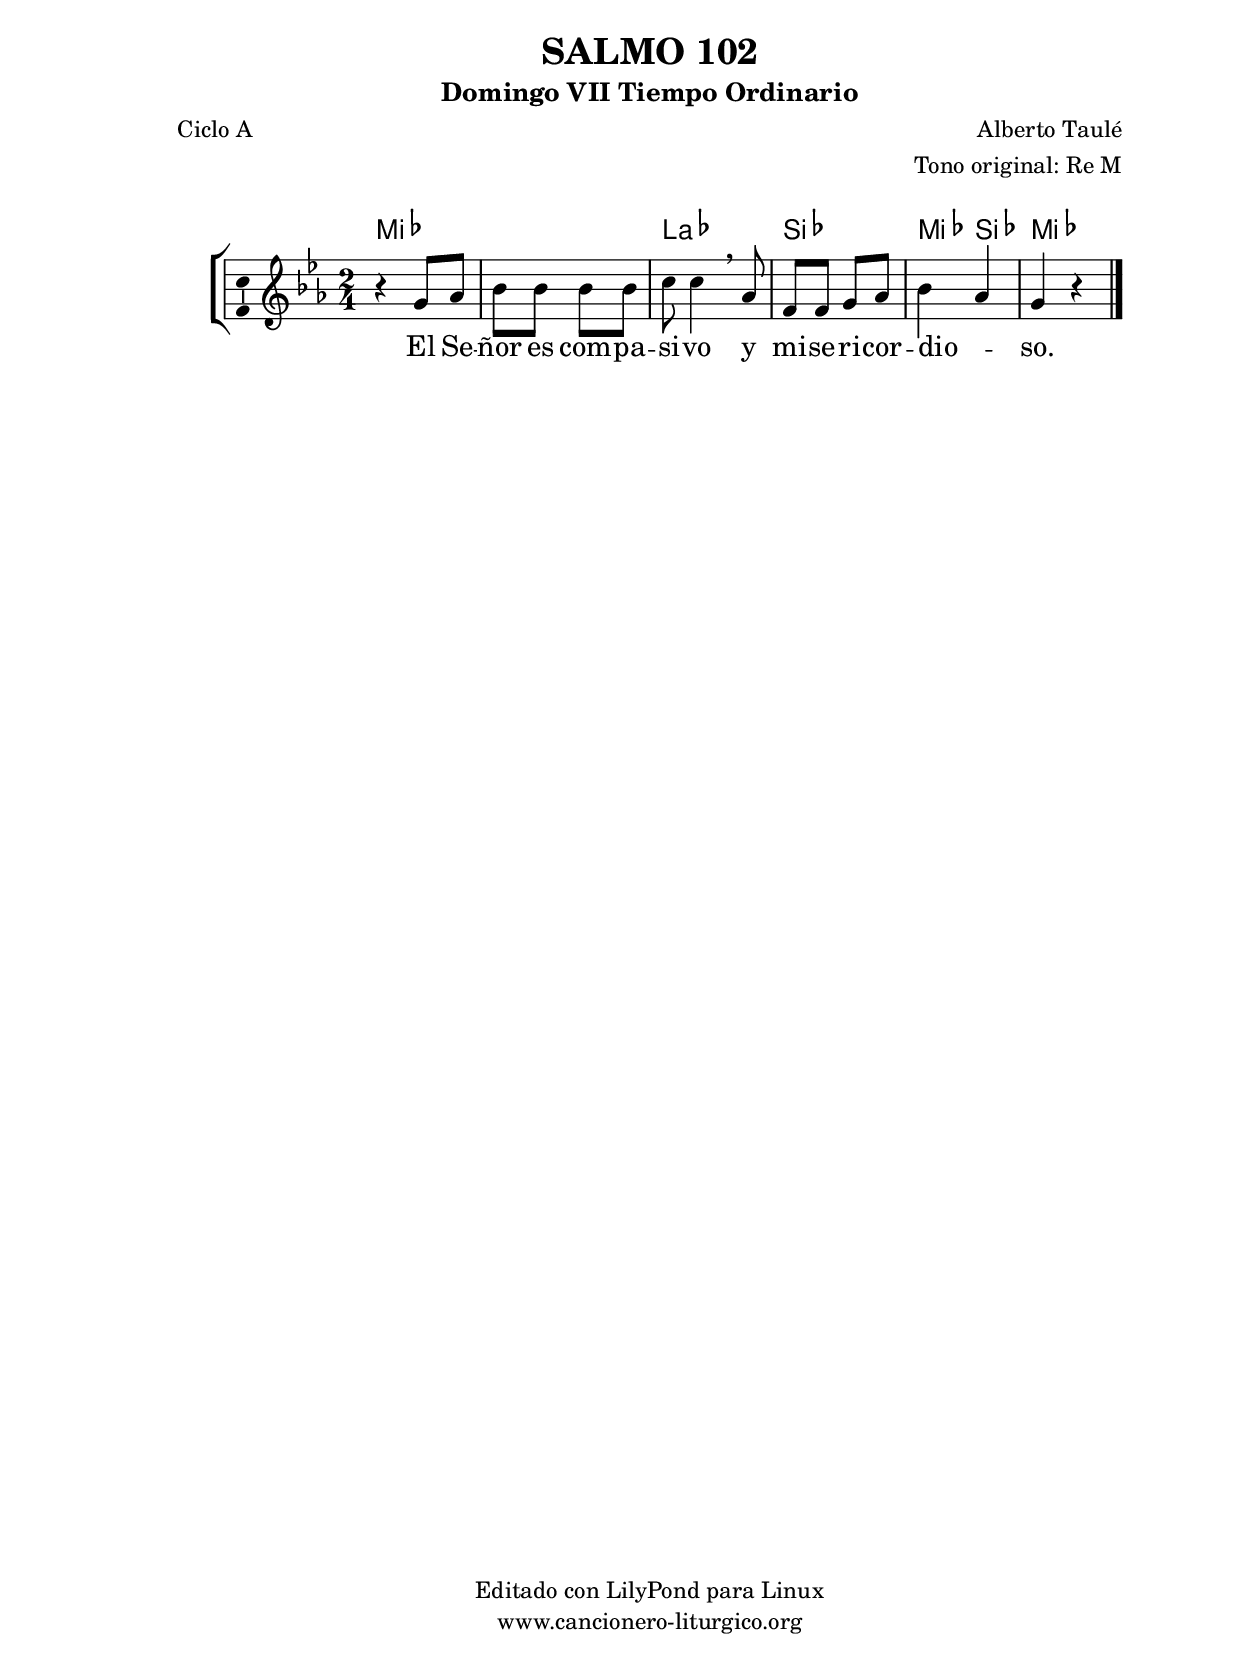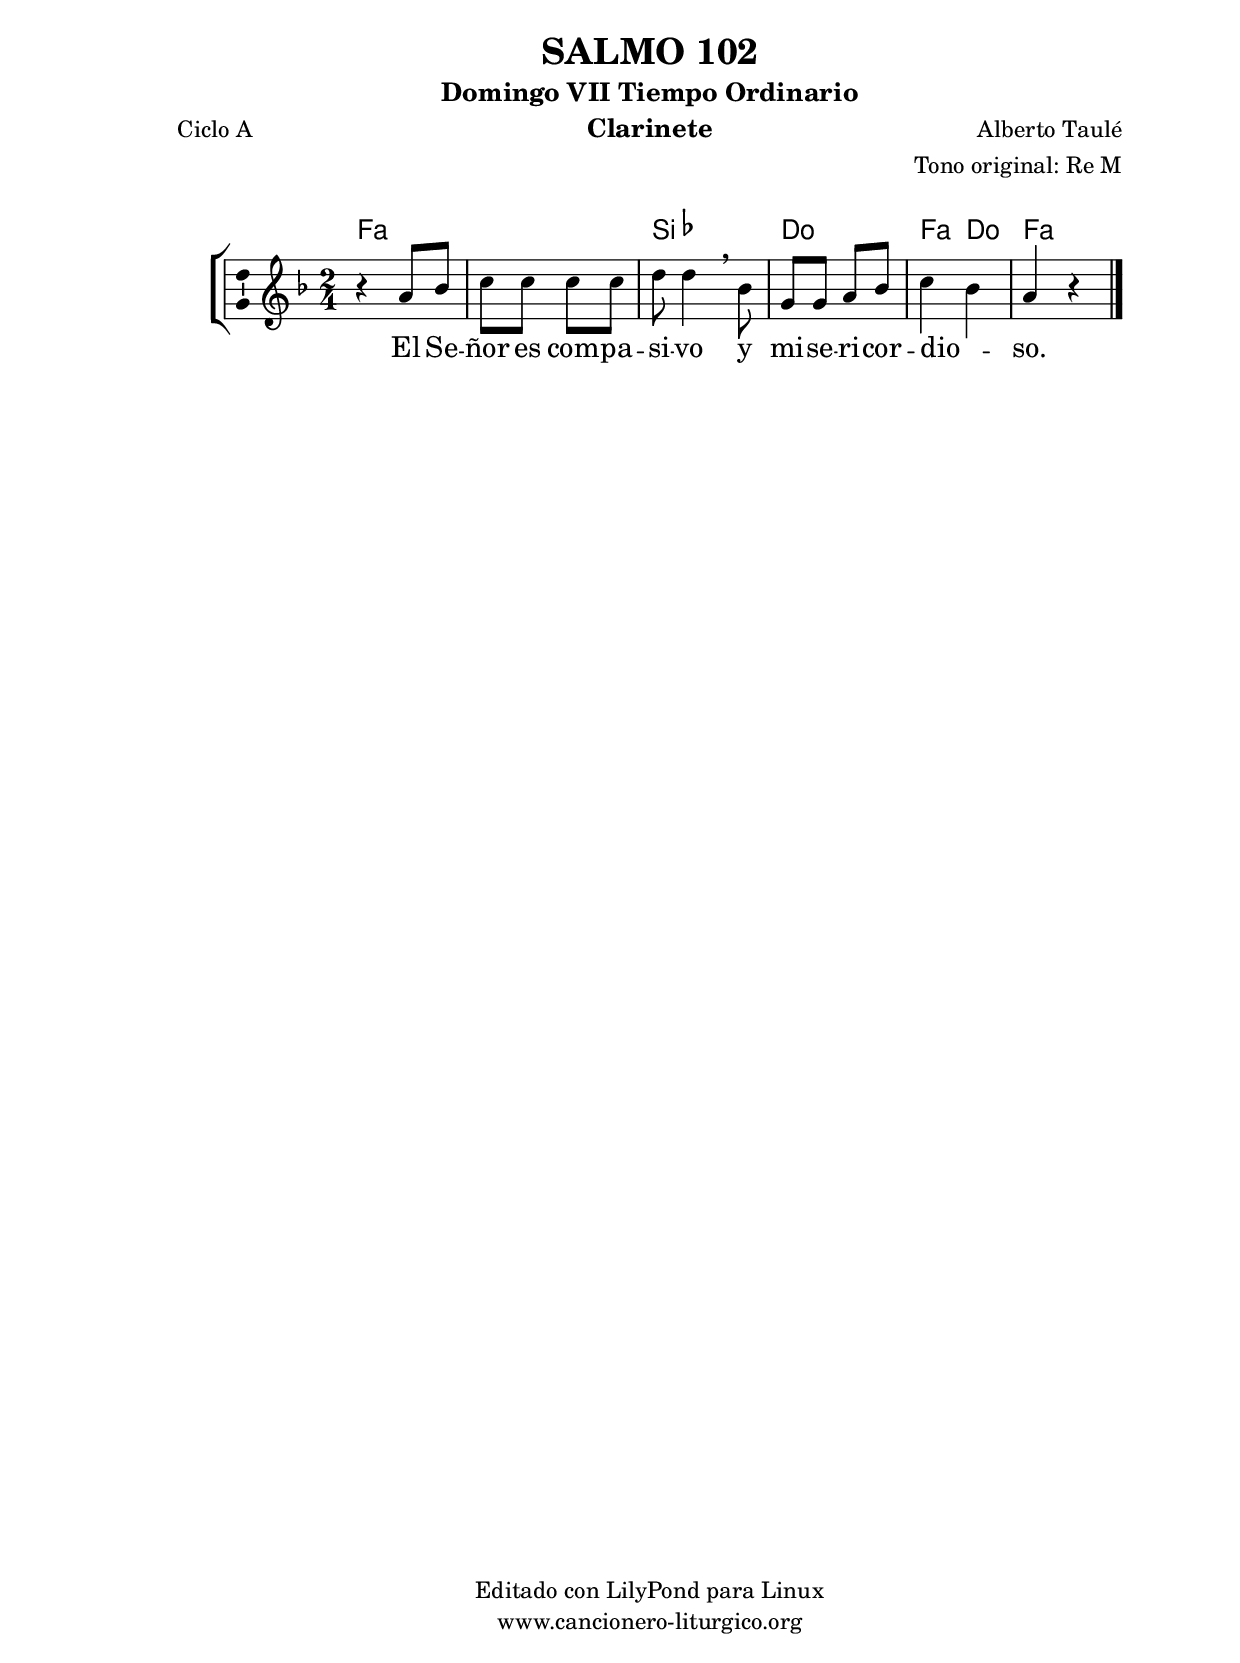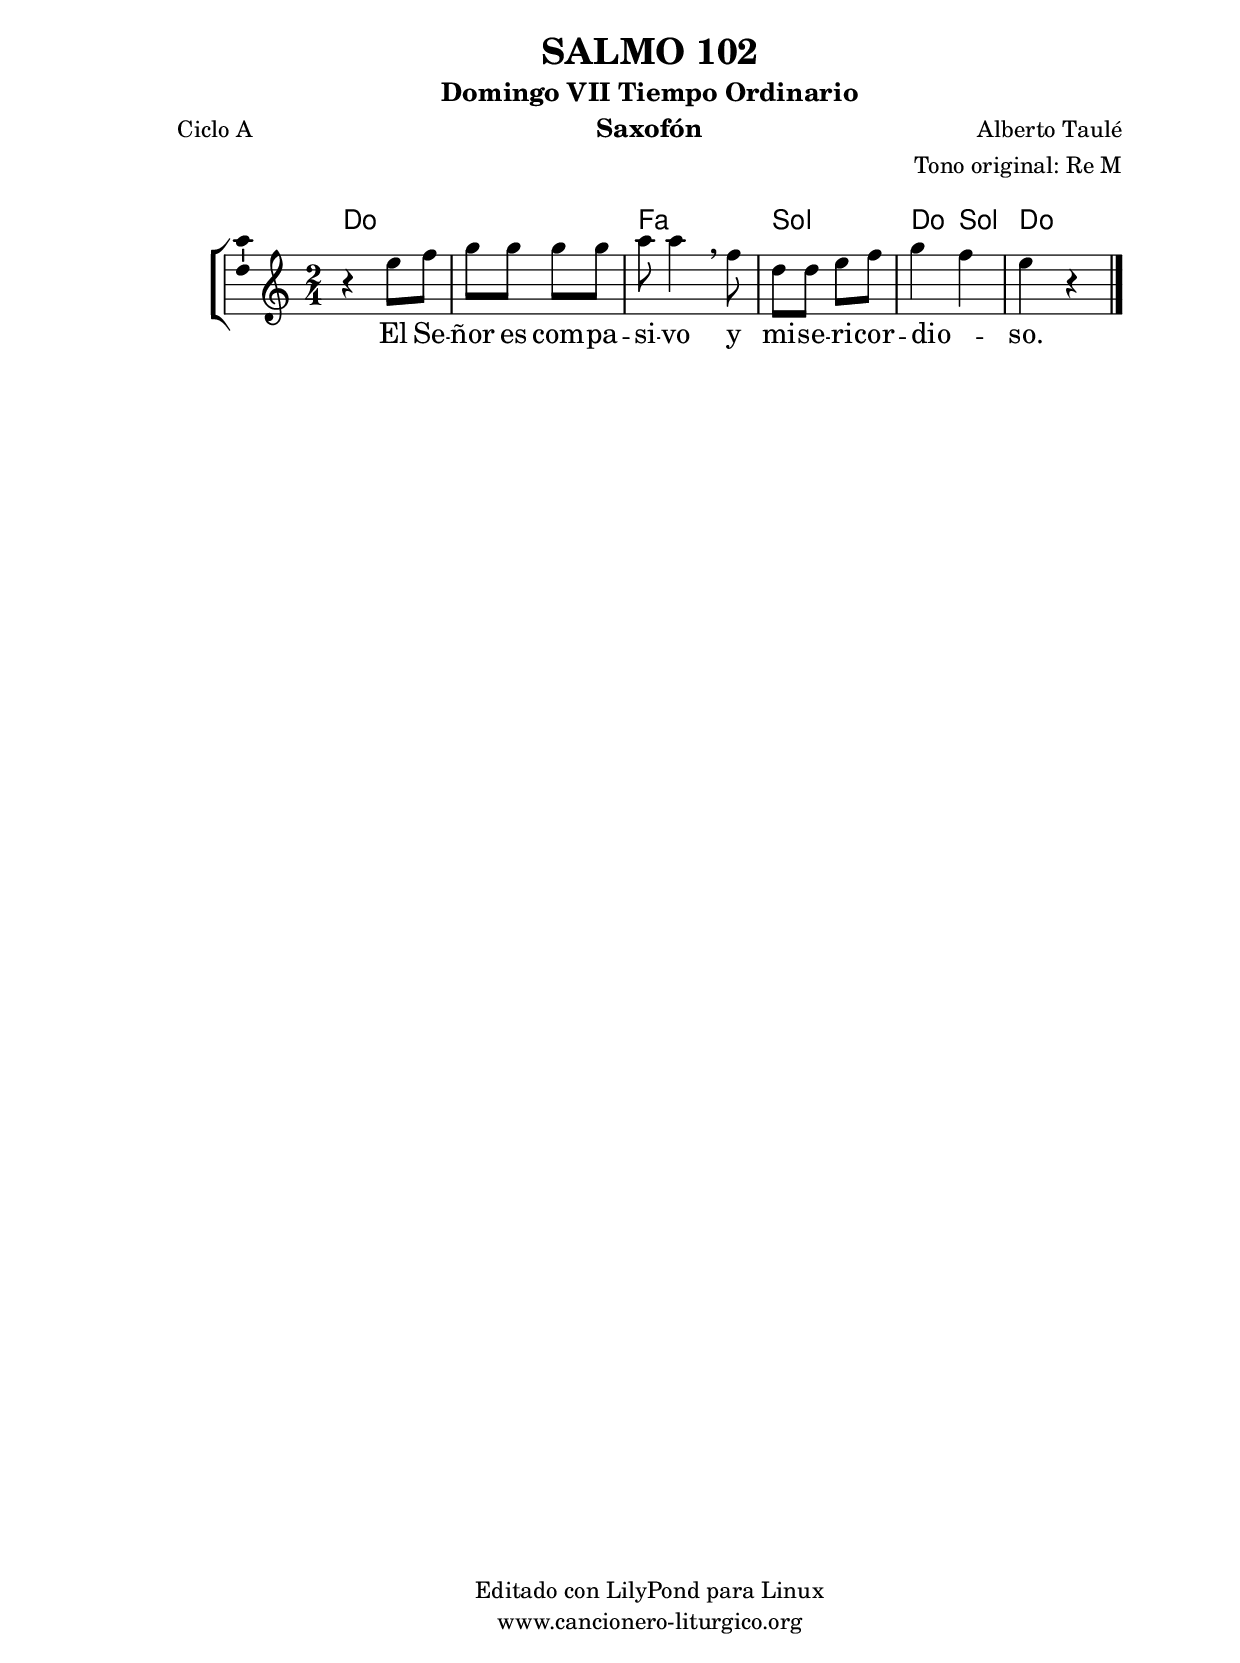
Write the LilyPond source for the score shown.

%
%para convertir .midi en .wav:
%timidity filename.midi -Ow -o finename.wav
%
%
%Para convertir de .wav a .mp3:
%lame -h -m j filename.wav
%
%
%para escuchar el midi:
%timidity nombrefichero.midi
%


%versión de lilypond para la que se ha escrito esta partitura:
\version "2.16.0"

	%Tamaño papel
	#(set-default-paper-size "a4")
	%Tamaño partitura
	#(set-global-staff-size 20)
	%No responde al pulsar sobre una nota
	#(ly:set-option 'point-and-click #f)

%parámetros del encabezamiento:
\header {
	title = "SALMO 102"
	subtitle = "Domingo VII Tiempo Ordinario"
	composer = "Alberto Taulé"
	poet = "Ciclo A"
	meter = ""
	arranger = "Tono original: Re M"
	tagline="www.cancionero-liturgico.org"
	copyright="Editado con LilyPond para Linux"
	}

%parámetros asociados al papel:
\paper  {
	oddHeaderMarkup = \markup {\fill-line { \on-the-fly #not-first-page \fromproperty #'header:title \on-the-fly #not-first-page \fromproperty #'header:composer }}
	evenHeaderMarkup = \markup {\fill-line { \fromproperty #'header:composer \fromproperty #'header:title }}
	#(set-paper-size "a4")
	print-page-number = ##f
	first-page-number = 1
	print-first-page-number = ##f
%	head-separation = 3.0 \cm
	top-margin = 2.0 \cm
	bottom-margin = 0.5\cm
%%%	bottom-margin = -1.0\cm
	left-margin = 3.0 \cm
	line-width = 16.0 \cm 
	indent = 8\mm
	interscoreline = 2.\mm
	between-system-space = 15\mm
%	para que las partituras no llenen la hoja:
	ragged-bottom = ##t
%	idem para la última hoja:
	ragged-last-bottom = ##f
%	para que las partituras llenen el ancho del papel:
	ragged-last = ##f
	after-title-space = 2.5 \cm
%page-count=1
%system-count=8

	%Flexible Vertical Spacing
%	markup-markup-spacing =
%	#'((basic-distance . 15) (minimum-distance . 15) (padding . 3))
	markup-system-spacing =
	#'((basic-distance . 15) (minimum-distance . 15) (padding . 3))
	system-system-spacing =
	#'((basic-distance . 15) (minimum-distance . 15) (padding . 3))
	score-system-spacing =
	#'((basic-distance . 15) (minimum-distance . 15) (padding . 5))
%	top-system-spacing = % header
%	#'((basic-distance . 8) (minimum-distance . 0) (padding . 3))
%	top-markup-spacing =
%	#'((basic-distance . 20) (minimum-distance . 20) (padding . 3))
	last-bottom-spacing = % footer
	#'((basic-distance . 5) (minimum-distance . 5) (padding . 3))
%	score-markup-spacing =
%	#'((basic-distance . 16) (minimum-distance . 13) (padding . 3))

	}


%parámetros que afectan a toda la partitura:
global =  {
	%clave de sol (G):
	\clef G
	%armadura:
	\transpose d ees
	\key d \major
	\tempo 4=80
	\set Score.tempoHideNote = ##t
	}


acordes = {
	\italianChords
	\chordmode {
	\transpose d ees
{

d2 d g a d4 a d2

	}
	}
}

melodia = 
	\transpose d ees
{
	\relative c'{
	\time 2/4

r4 fis8 g
a a a a
b b4 \breathe g8
e e fis g
a4 g
fis4 r4

	\bar "|."
	}
	}


texto = \lyricmode {
El Se -- ñor es com -- pa -- si -- vo
y mi -- se -- ri -- cor -- dio -- _ so.
	}


acordesStaff = \context ChordNames = acordesStaff <<
	\set chordChanges = ##t
	\acordes
	>>


vozStaff = \context Voice = vozStaff
\with {\consists "Ambitus_engraver"}
<<
%	\set Staff.instrumentName = ""
%	\set Staff.shortInstrumentName = ""
%	\set Staff.midiInstrument = #"clarinet"
%	\set Staff.midiInstrument = #"cello"
%	\set Staff.midiInstrument = #"flute"
	\set Staff.midiInstrument = #"electric guitar (jazz)"
%	\set Staff.midiInstrument = #"english horn"
%	\set Staff.midiInstrument = #"violin"
%	\set Staff.midiInstrument = #"glockenspiel"
	\set Staff.midiMinimumVolume = #0.7
	\set Staff.midiMaximumVolume = #0.9
	\global
	\melodia
	>>


textoStaff = \context Lyrics = textoStaff <<
	\lyricsto vozStaff \texto
	>>

\book {
	\score {
		\context ChoirStaff {
			\override StaffGroup.SystemStartBracket #'collapse-height = #1
			\override Score.SystemStartBar #'collapse-height = #1
			<<
			\acordesStaff
			\vozStaff
			\textoStaff
			>>
			}
		\layout {
	    		\context {
				\Lyrics
				\override LyricText #'font-size = #2
				}
	   		 \context {
				\Score
				%fontSize = #3
				\override StaffSymbol #'staff-space = #(magstep +3)
				%\override Beam #'thickness = #0.55
				%\override SpacingSpanner #'spacing-increment = #1.0
				%\override Slur #'height-limit = #1.5
				}
			}
		}
	\score {
		\unfoldRepeats
		\context ChoirStaff {
			<<
			\acordesStaff
			\vozStaff
			>>
			}
		\midi {
	  		\context {
	  			\Score
				tempoWholesPerMinute = #(ly:make-moment 70 4)
				}
			}
		}
	}

%Partitura para clarinete
#(define output-suffix "C")
\book {
	\header{
		instrument = "Clarinete"
		}
	\score {
		\context ChoirStaff {
			\override StaffGroup.SystemStartBracket #'collapse-height = #1
			\override Score.SystemStartBar #'collapse-height = #1
\transpose c d
			<<
			\acordesStaff
			\vozStaff
			\textoStaff
			>>
			}
		\layout {
	    		\context {
				\Lyrics
				\override LyricText #'font-size = #2
				}
	   		 \context {
				\Score
				%fontSize = #3
				\override StaffSymbol #'staff-space = #(magstep +3)
				%\override Beam #'thickness = #0.55
				%\override SpacingSpanner #'spacing-increment = #1.0
				%\override Slur #'height-limit = #1.5
				}
			}
		}
	}

%Partitura para saxofón
#(define output-suffix "S")
\book {
	\header{
		instrument = "Saxofón"
		}
	\score {
		\context ChoirStaff {
			\override StaffGroup.SystemStartBracket #'collapse-height = #1
			\override Score.SystemStartBar #'collapse-height = #1
\transpose c a
			<<
			\acordesStaff
			\vozStaff
			\textoStaff
			>>
			}
		\layout {
	    		\context {
				\Lyrics
				\override LyricText #'font-size = #2
				}
	   		 \context {
				\Score
				%fontSize = #3
				\override StaffSymbol #'staff-space = #(magstep +3)
				%\override Beam #'thickness = #0.55
				%\override SpacingSpanner #'spacing-increment = #1.0
				%\override Slur #'height-limit = #1.5
				}
			}
		}
	}

